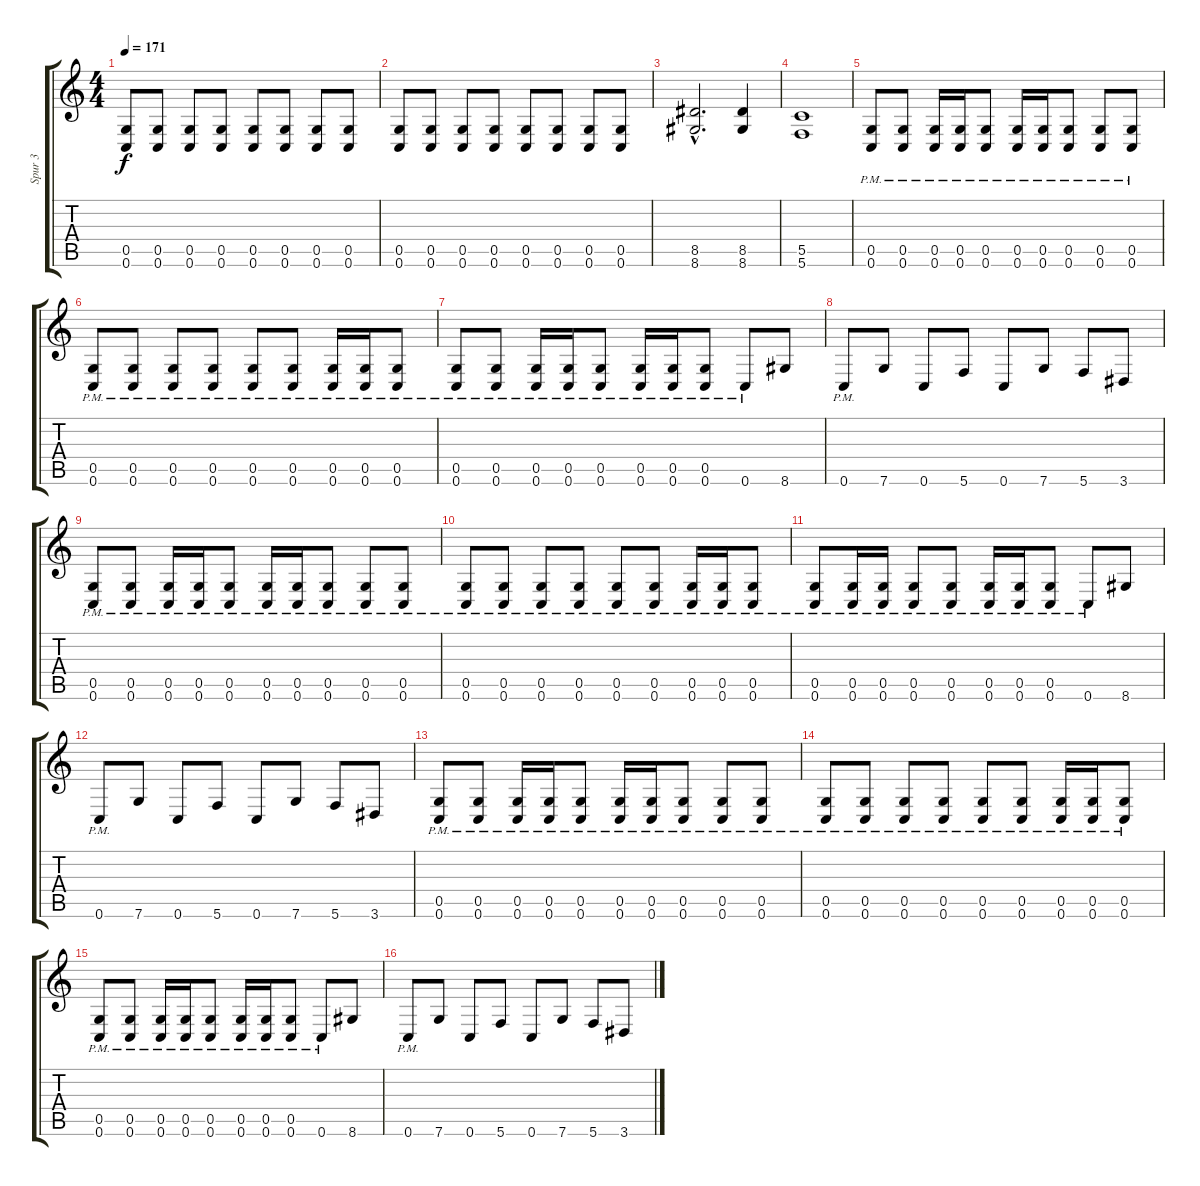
\track ("Spur 3" "Spur 3") {instrument distortionguitar}
\staff {score tabs}
\tuning (D4 A3 F3 C3 G2 C2) {hide}
\ts (4 4)
\tempo 171
\clef g2
\ks c
(0.5 0.6).8{dy f} (0.5 0.6).8 (0.5 0.6).8 (0.5 0.6).8 (0.5 0.6).8 (0.5 0.6).8 (0.5 0.6).8 (0.5 0.6).8 |
(0.5 0.6).8 (0.5 0.6).8 (0.5 0.6).8 (0.5 0.6).8 (0.5 0.6).8 (0.5 0.6).8 (0.5 0.6).8 (0.5 0.6).8 |
(8.5{hac} 8.6{hac}).2{d} (8.5 8.6).4 |
(5.5 5.6).1 |
(0.5{pm} 0.6{pm}).8 (0.5{pm} 0.6{pm}).8 (0.5{pm} 0.6{pm}).16 (0.5{pm} 0.6{pm}).16 (0.5{pm} 0.6{pm}).8 (0.5{pm} 0.6{pm}).16 (0.5{pm} 0.6{pm}).16 (0.5{pm} 0.6{pm}).8 (0.5{pm} 0.6{pm}).8 (0.5{pm} 0.6{pm}).8 |
(0.5{pm} 0.6{pm}).8 (0.5{pm} 0.6{pm}).8 (0.5{pm} 0.6{pm}).8 (0.5{pm} 0.6{pm}).8 (0.5{pm} 0.6{pm}).8 (0.5{pm} 0.6{pm}).8 (0.5{pm} 0.6{pm}).16 (0.5{pm} 0.6{pm}).16 (0.5{pm} 0.6{pm}).8 |
(0.5{pm} 0.6{pm}).8 (0.5{pm} 0.6{pm}).8 (0.5{pm} 0.6{pm}).16 (0.5{pm} 0.6{pm}).16 (0.5{pm} 0.6{pm}).8 (0.5{pm} 0.6{pm}).16 (0.5{pm} 0.6{pm}).16 (0.5{pm} 0.6{pm}).8 0.6{pm}.8 8.6.8 |
0.6{pm}.8 7.6.8 0.6.8 5.6.8 0.6.8 7.6.8 5.6.8 3.6.8 |
(0.5{pm} 0.6{pm}).8 (0.5{pm} 0.6{pm}).8 (0.5{pm} 0.6{pm}).16 (0.5{pm} 0.6{pm}).16 (0.5{pm} 0.6{pm}).8 (0.5{pm} 0.6{pm}).16 (0.5{pm} 0.6{pm}).16 (0.5{pm} 0.6{pm}).8 (0.5{pm} 0.6{pm}).8 (0.5{pm} 0.6{pm}).8 |
(0.5{pm} 0.6{pm}).8 (0.5{pm} 0.6{pm}).8 (0.5{pm} 0.6{pm}).8 (0.5{pm} 0.6{pm}).8 (0.5{pm} 0.6{pm}).8 (0.5{pm} 0.6{pm}).8 (0.5{pm} 0.6{pm}).16 (0.5{pm} 0.6{pm}).16 (0.5{pm} 0.6{pm}).8 |
(0.5{pm} 0.6{pm}).8 (0.5{pm} 0.6{pm}).16 (0.5{pm} 0.6{pm}).16 (0.5{pm} 0.6{pm}).8 (0.5{pm} 0.6{pm}).8 (0.5{pm} 0.6{pm}).16 (0.5{pm} 0.6{pm}).16 (0.5{pm} 0.6{pm}).8 0.6{pm}.8 8.6.8 |
0.6{pm}.8 7.6.8 0.6.8 5.6.8 0.6.8 7.6.8 5.6.8 3.6.8 |
(0.5{pm} 0.6{pm}).8 (0.5{pm} 0.6{pm}).8 (0.5{pm} 0.6{pm}).16 (0.5{pm} 0.6{pm}).16 (0.5{pm} 0.6{pm}).8 (0.5{pm} 0.6{pm}).16 (0.5{pm} 0.6{pm}).16 (0.5{pm} 0.6{pm}).8 (0.5{pm} 0.6{pm}).8 (0.5{pm} 0.6{pm}).8 |
(0.5{pm} 0.6{pm}).8 (0.5{pm} 0.6{pm}).8 (0.5{pm} 0.6{pm}).8 (0.5{pm} 0.6{pm}).8 (0.5{pm} 0.6{pm}).8 (0.5{pm} 0.6{pm}).8 (0.5{pm} 0.6{pm}).16 (0.5{pm} 0.6{pm}).16 (0.5{pm} 0.6{pm}).8 |
(0.5{pm} 0.6{pm}).8 (0.5{pm} 0.6{pm}).8 (0.5{pm} 0.6{pm}).16 (0.5{pm} 0.6{pm}).16 (0.5{pm} 0.6{pm}).8 (0.5{pm} 0.6{pm}).16 (0.5{pm} 0.6{pm}).16 (0.5{pm} 0.6{pm}).8 0.6{pm}.8 8.6.8 |
0.6{pm}.8 7.6.8 0.6.8 5.6.8 0.6.8 7.6.8 5.6.8 3.6.8
